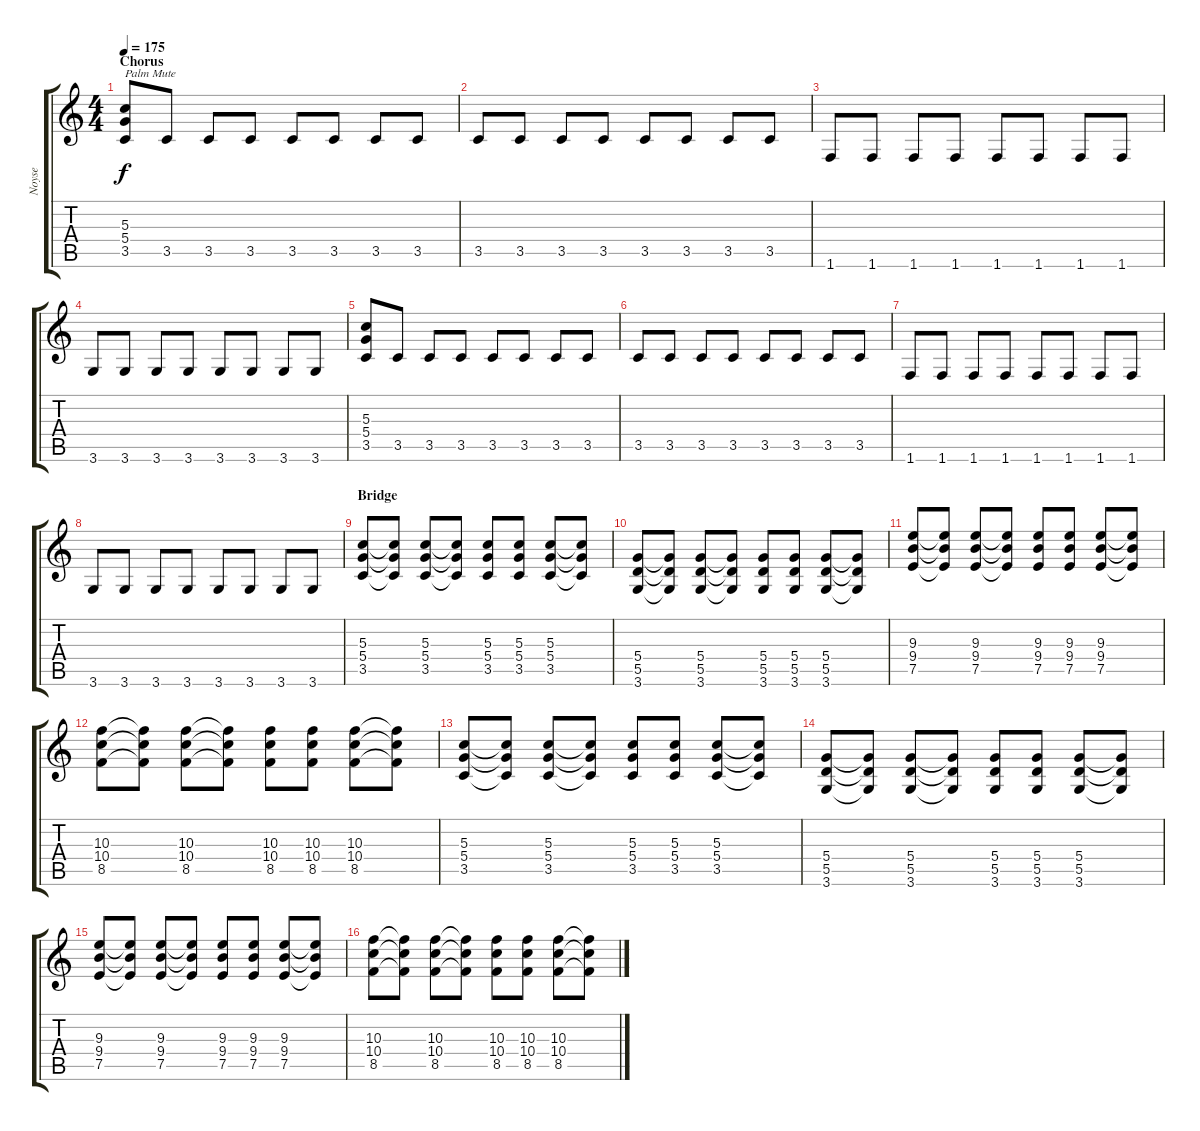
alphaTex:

\track ("Noyse" "Noyse") {instrument distortionguitar}
\staff {score tabs}
\tuning (E4 B3 G3 D3 A2 E2) {hide}
\ts (4 4)
\section ("" "Chorus")
\tempo 175
\clef g2
\ks c
(5.3 5.4 3.5).8{txt "Palm Mute " dy f} 3.5.8 3.5.8 3.5.8 3.5.8 3.5.8 3.5.8 3.5.8 |
3.5.8 3.5.8 3.5.8 3.5.8 3.5.8 3.5.8 3.5.8 3.5.8 |
1.6.8 1.6.8 1.6.8 1.6.8 1.6.8 1.6.8 1.6.8 1.6.8 |
3.6.8 3.6.8 3.6.8 3.6.8 3.6.8 3.6.8 3.6.8 3.6.8 |
(5.3 5.4 3.5).8 3.5.8 3.5.8 3.5.8 3.5.8 3.5.8 3.5.8 3.5.8 |
3.5.8 3.5.8 3.5.8 3.5.8 3.5.8 3.5.8 3.5.8 3.5.8 |
1.6.8 1.6.8 1.6.8 1.6.8 1.6.8 1.6.8 1.6.8 1.6.8 |
3.6.8 3.6.8 3.6.8 3.6.8 3.6.8 3.6.8 3.6.8 3.6.8 |
\section ("" "Bridge")
(5.3 5.4 3.5).8 (5.3{t} 5.4{t} 3.5{t}).8 (5.3 5.4 3.5).8 (5.3{t} 5.4{t} 3.5{t}).8 (5.3 5.4 3.5).8 (5.3 5.4 3.5).8 (5.3 5.4 3.5).8 (5.3{t} 5.4{t} 3.5{t}).8 |
(5.4 5.5 3.6).8 (5.4{t} 5.5{t} 3.6{t}).8 (5.4 5.5 3.6).8 (5.4{t} 5.5{t} 3.6{t}).8 (5.4 5.5 3.6).8 (5.4 5.5 3.6).8 (5.4 5.5 3.6).8 (5.4{t} 5.5{t} 3.6{t}).8 |
(9.3 9.4 7.5).8 (9.3{t} 9.4{t} 7.5{t}).8 (9.3 9.4 7.5).8 (9.3{t} 9.4{t} 7.5{t}).8 (9.3 9.4 7.5).8 (9.3 9.4 7.5).8 (9.3 9.4 7.5).8 (9.3{t} 9.4{t} 7.5{t}).8 |
(10.3 10.4 8.5).8 (10.3{t} 10.4{t} 8.5{t}).8 (10.3 10.4 8.5).8 (10.3{t} 10.4{t} 8.5{t}).8 (10.3 10.4 8.5).8 (10.3 10.4 8.5).8 (10.3 10.4 8.5).8 (10.3{t} 10.4{t} 8.5{t}).8 |
(5.3 5.4 3.5).8 (5.3{t} 5.4{t} 3.5{t}).8 (5.3 5.4 3.5).8 (5.3{t} 5.4{t} 3.5{t}).8 (5.3 5.4 3.5).8 (5.3 5.4 3.5).8 (5.3 5.4 3.5).8 (5.3{t} 5.4{t} 3.5{t}).8 |
(5.4 5.5 3.6).8 (5.4{t} 5.5{t} 3.6{t}).8 (5.4 5.5 3.6).8 (5.4{t} 5.5{t} 3.6{t}).8 (5.4 5.5 3.6).8 (5.4 5.5 3.6).8 (5.4 5.5 3.6).8 (5.4{t} 5.5{t} 3.6{t}).8 |
(9.3 9.4 7.5).8 (9.3{t} 9.4{t} 7.5{t}).8 (9.3 9.4 7.5).8 (9.3{t} 9.4{t} 7.5{t}).8 (9.3 9.4 7.5).8 (9.3 9.4 7.5).8 (9.3 9.4 7.5).8 (9.3{t} 9.4{t} 7.5{t}).8 |
(10.3 10.4 8.5).8 (10.3{t} 10.4{t} 8.5{t}).8 (10.3 10.4 8.5).8 (10.3{t} 10.4{t} 8.5{t}).8 (10.3 10.4 8.5).8 (10.3 10.4 8.5).8 (10.3 10.4 8.5).8 (10.3{t} 10.4{t} 8.5{t}).8
